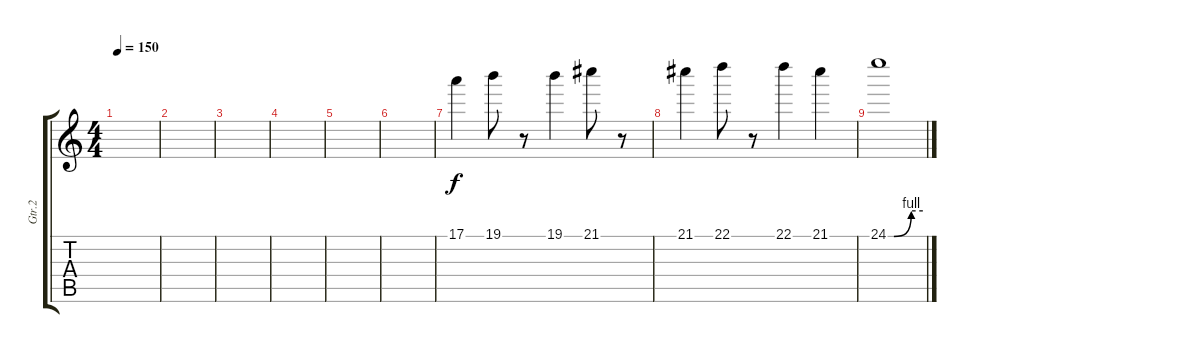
\track ("Gtr.2" "Gtr.2") {instrument distortionguitar}
\staff {score tabs}
\tuning (E4 B3 G3 D3 A2 E2) {hide}
\ts (4 4)
\tempo 150
\clef g2
\ks c
|
|
|
|
|
|
17.1.4 19.1.8 r.8 19.1.4 21.1.8 r.8 |
21.1.4 22.1.8 r.8 22.1.4 21.1.4 |
24.1{be (custom 0 0 10 0 40 4 60 4)}.1
